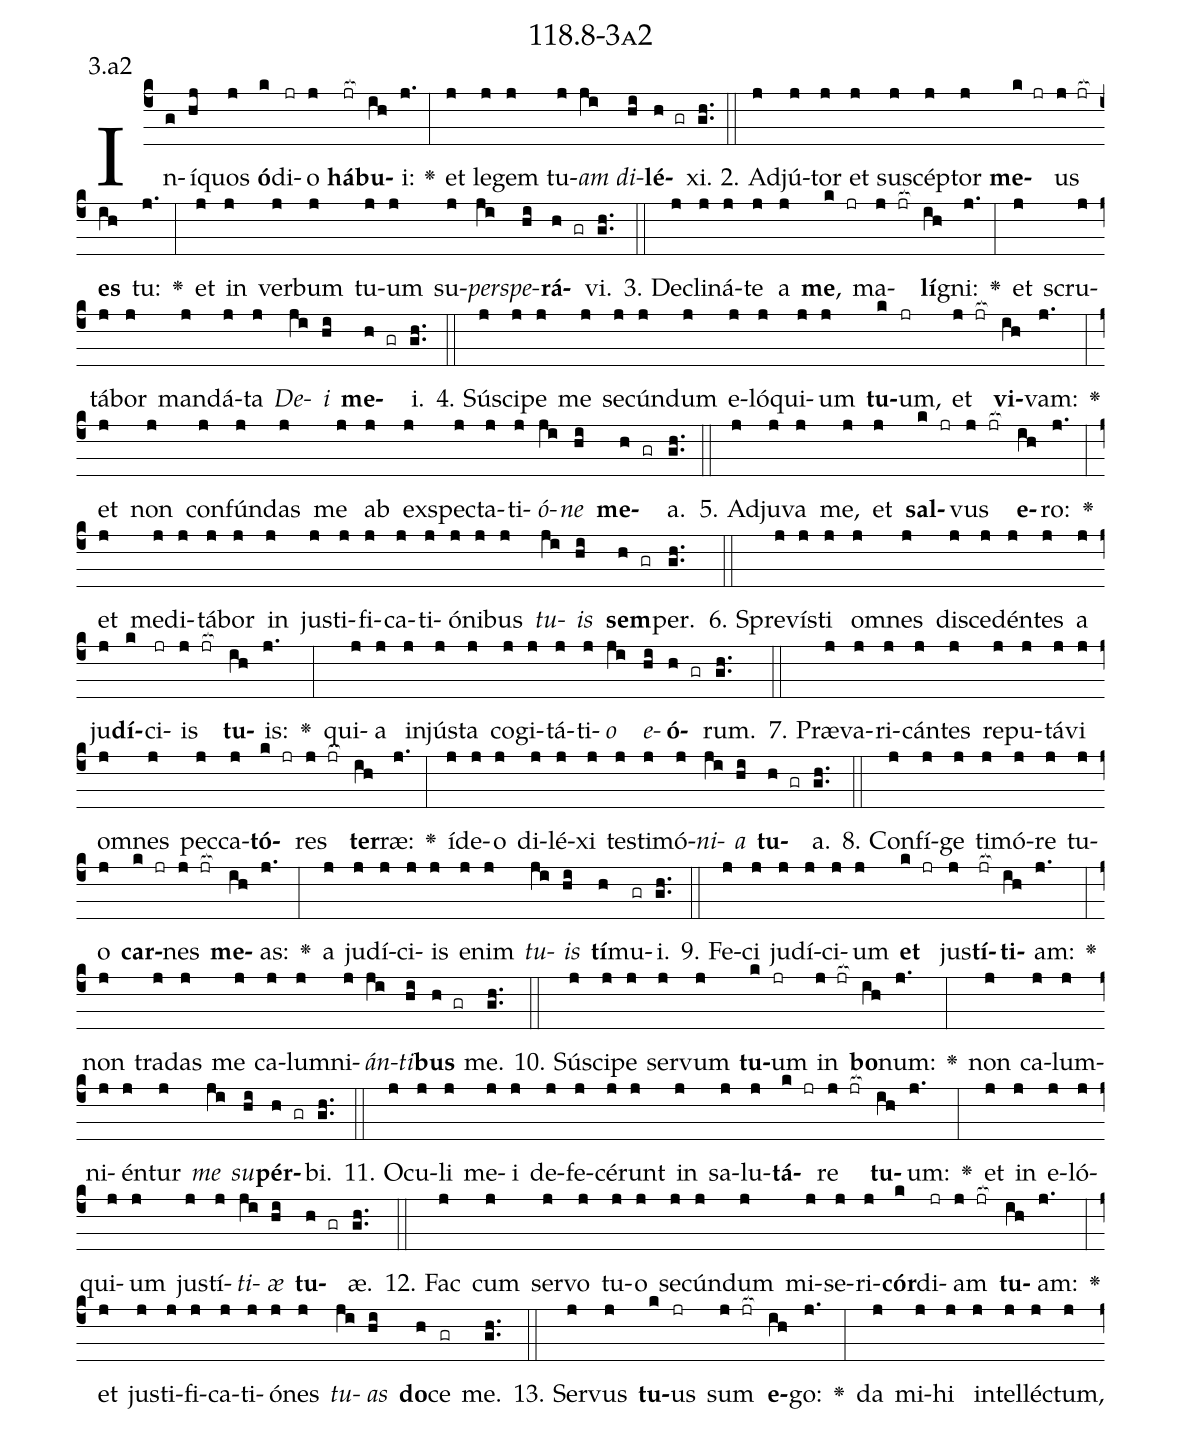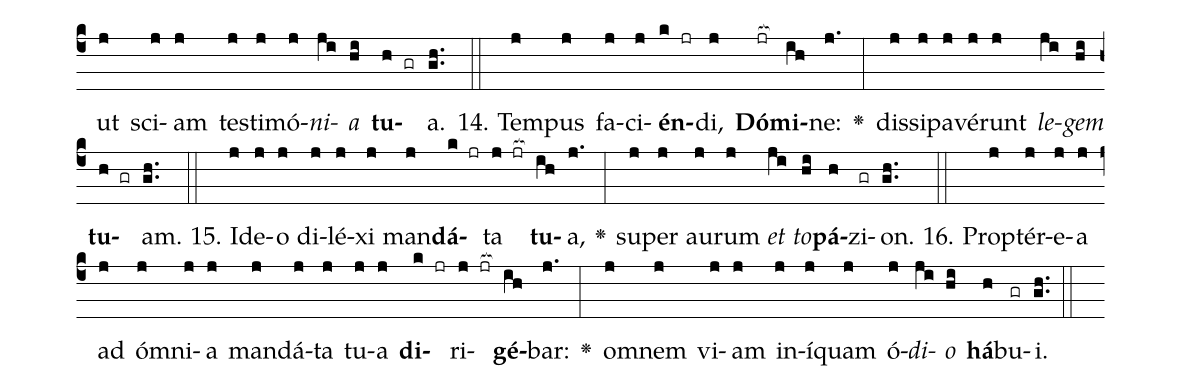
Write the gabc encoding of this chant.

name: 118.8-3a2;
annotation: 3.a2;
%%
(c4)In(g)í(hj)quos(j) <b>ó</b>(k)di(jr)o(j) <b>há</b>(jr[ocb:1{])<b>bu</b>(ih[ocb:0}])i:(j.) <v>\greheightstar</v>(:) et(j) le(j)gem(j) tu(j)<i>am</i>(ji) <i>di</i>(hi)<b>lé</b>(h gr)xi.(gh..) (::)
2. Ad(j)jú(j)tor(j) et(j) su(j)scép(j)tor(j) <b>me</b>(k jr)us(j jr[ocb:1{]) <b>es</b>(ih[ocb:0}]) tu:(j.) <v>\greheightstar</v>(:) et(j) in(j) ver(j)bum(j) tu(j)um(j) su(j)<i>per</i>(ji)<i>spe</i>(hi)<b>rá</b>(h gr)vi.(gh..) (::)
3. De(j)cli(j)ná(j)te(j) a(j) <b>me</b>,(k jr) ma(j jr[ocb:1{])<b>lí</b>(ih[ocb:0}])gni:(j.) <v>\greheightstar</v>(:) et(j) scru(j)tá(j)bor(j) man(j)dá(j)ta(j) <i>De</i>(ji)<i>i</i>(hi) <b>me</b>(h gr)i.(gh..) (::)
4. Sú(j)sci(j)pe(j) me(j) se(j)cún(j)dum(j) e(j)ló(j)qui(j)um(j) <b>tu</b>(k)um,(jr) et(j jr[ocb:1{]) <b>vi</b>(ih[ocb:0}])vam:(j.) <v>\greheightstar</v>(:) et(j) non(j) con(j)fún(j)das(j) me(j) ab(j) ex(j)spec(j)ta(j)ti(j)<i>ó</i>(ji)<i>ne</i>(hi) <b>me</b>(h gr)a.(gh..) (::)
5. Ad(j)ju(j)va(j) me,(j) et(j) <b>sal</b>(k jr)vus(j jr[ocb:1{]) <b>e</b>(ih[ocb:0}])ro:(j.) <v>\greheightstar</v>(:) et(j) me(j)di(j)tá(j)bor(j) in(j) jus(j)ti(j)fi(j)ca(j)ti(j)ó(j)ni(j)bus(j) <i>tu</i>(ji)<i>is</i>(hi) <b>sem</b>(h gr)per.(gh..) (::)
6. Spre(j)vís(j)ti(j) om(j)nes(j) di(j)sce(j)dén(j)tes(j) a(j) ju(j)<b>dí</b>(k)ci(jr)is(j jr[ocb:1{]) <b>tu</b>(ih[ocb:0}])is:(j.) <v>\greheightstar</v>(:) qui(j)a(j) in(j)jús(j)ta(j) co(j)gi(j)tá(j)ti(j)<i>o</i>(ji) <i>e</i>(hi)<b>ó</b>(h gr)rum.(gh..) (::)
7. Præ(j)va(j)ri(j)cán(j)tes(j) re(j)pu(j)tá(j)vi(j) om(j)nes(j) pec(j)ca(j)<b>tó</b>(k jr)res(j jr[ocb:1{]) <b>ter</b>(ih[ocb:0}])ræ:(j.) <v>\greheightstar</v>(:) íd(j)e(j)o(j) di(j)lé(j)xi(j) tes(j)ti(j)mó(j)<i>ni</i>(ji)<i>a</i>(hi) <b>tu</b>(h gr)a.(gh..) (::)
8. Con(j)fí(j)ge(j) ti(j)mó(j)re(j) tu(j)o(j) <b>car</b>(k jr)nes(j jr[ocb:1{]) <b>me</b>(ih[ocb:0}])as:(j.) <v>\greheightstar</v>(:) a(j) ju(j)dí(j)ci(j)is(j) e(j)nim(j) <i>tu</i>(ji)<i>is</i>(hi) <b>tí</b>(h)mu(gr)i.(gh..) (::)
9. Fe(j)ci(j) ju(j)dí(j)ci(j)um(j) <b>et</b>(k jr) jus(j)<b>tí</b>(jr[ocb:1{])<b>ti</b>(ih[ocb:0}])am:(j.) <v>\greheightstar</v>(:) non(j) tra(j)das(j) me(j) ca(j)lum(j)ni(j)<i>án</i>(ji)<i>ti</i>(hi)<b>bus</b>(h gr) me.(gh..) (::)
10. Sú(j)sci(j)pe(j) ser(j)vum(j) <b>tu</b>(k)um(jr) in(j jr[ocb:1{]) <b>bo</b>(ih[ocb:0}])num:(j.) <v>\greheightstar</v>(:) non(j) ca(j)lum(j)ni(j)én(j)tur(j) <i>me</i>(ji) <i>su</i>(hi)<b>pér</b>(h gr)bi.(gh..) (::)
11. O(j)cu(j)li(j) me(j)i(j) de(j)fe(j)cé(j)runt(j) in(j) sa(j)lu(j)<b>tá</b>(k jr)re(j jr[ocb:1{]) <b>tu</b>(ih[ocb:0}])um:(j.) <v>\greheightstar</v>(:) et(j) in(j) e(j)ló(j)qui(j)um(j) jus(j)tí(j)<i>ti</i>(ji)<i>æ</i>(hi) <b>tu</b>(h gr)æ.(gh..) (::)
12. Fac(j) cum(j) ser(j)vo(j) tu(j)o(j) se(j)cún(j)dum(j) mi(j)se(j)ri(j)<b>cór</b>(k)di(jr)am(j jr[ocb:1{]) <b>tu</b>(ih[ocb:0}])am:(j.) <v>\greheightstar</v>(:) et(j) jus(j)ti(j)fi(j)ca(j)ti(j)ó(j)nes(j) <i>tu</i>(ji)<i>as</i>(hi) <b>do</b>(h)ce(gr) me.(gh..) (::)
13. Ser(j)vus(j) <b>tu</b>(k)us(jr) sum(j jr[ocb:1{]) <b>e</b>(ih[ocb:0}])go:(j.) <v>\greheightstar</v>(:) da(j) mi(j)hi(j) in(j)tel(j)léc(j)tum,(j) ut(j) sci(j)am(j) tes(j)ti(j)mó(j)<i>ni</i>(ji)<i>a</i>(hi) <b>tu</b>(h gr)a.(gh..) (::)
14. Tem(j)pus(j) fa(j)ci(j)<b>én</b>(k jr)di,(j) <b>Dó</b>(jr[ocb:1{])<b>mi</b>(ih[ocb:0}])ne:(j.) <v>\greheightstar</v>(:) dis(j)si(j)pa(j)vé(j)runt(j) <i>le</i>(ji)<i>gem</i>(hi) <b>tu</b>(h gr)am.(gh..) (::)
15. Id(j)e(j)o(j) di(j)lé(j)xi(j) man(j)<b>dá</b>(k jr)ta(j jr[ocb:1{]) <b>tu</b>(ih[ocb:0}])a,(j.) <v>\greheightstar</v>(:) su(j)per(j) au(j)rum(j) <i>et</i>(ji) <i>to</i>(hi)<b>pá</b>(h)zi(gr)on.(gh..) (::)
16. Prop(j)tér(j)e(j)a(j) ad(j) óm(j)ni(j)a(j) man(j)dá(j)ta(j) tu(j)a(j) <b>di</b>(k jr)ri(j jr[ocb:1{])<b>gé</b>(ih[ocb:0}])bar:(j.) <v>\greheightstar</v>(:) om(j)nem(j) vi(j)am(j) in(j)í(j)quam(j) ó(j)<i>di</i>(ji)<i>o</i>(hi) <b>há</b>(h)bu(gr)i.(gh..) (::)
